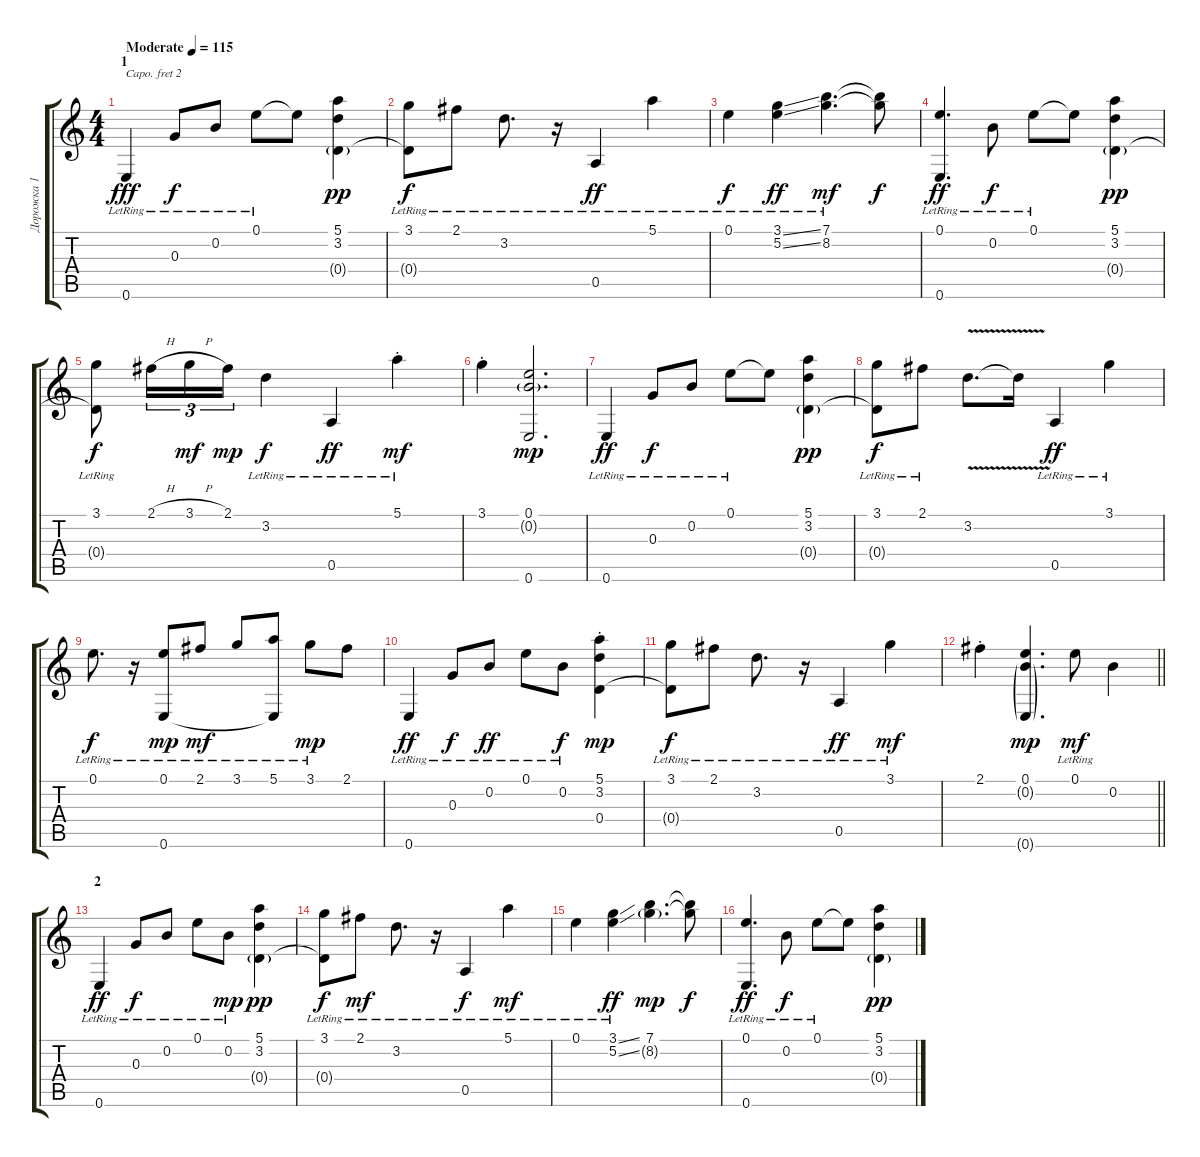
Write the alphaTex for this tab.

\track ("Дорожка 1" "Дорожка 1") {instrument acousticguitarnylon}
\staff {score tabs}
\capo 2
\tuning (D4 A3 F3 C3 G2 D2) {hide}
\ts (4 4)
\section ("" "1")
\tempo (115 "Moderate")
\clef g2
\ks c
0.6{lr}.4{dy fff instrument acousticguitarnylon} 0.3{lr}.8{dy f} 0.2{lr}.8 0.1{lr}.8 0.1{t}.8 (5.1 3.2 0.4{g}).4{dy pp} |
(3.1{lr} 0.4{t}).8{dy f} 2.1{lr}.8 3.2{lr}.8{d} r.16 0.5{lr}.4{dy ff} 5.1{lr}.4 |
0.1{lr}.4{dy f} (3.1{ss lr} 5.2{ss lr}).4{dy ff} (7.1{lr} 8.2{lr}).4{d dy mf} (7.1{t} 8.2{t}).8{dy f} |
(0.1 0.6{lr}).4{d dy ff} 0.2{lr}.8{dy f} 0.1{lr}.8 0.1{t}.8 (5.1 3.2 0.4{g}).4{dy pp} |
(3.1{lr} 0.4{t}).8{dy f} 2.1{h}.16{tu (3 2)} 3.1{h}.16{tu (3 2) dy mf} 2.1.16{tu (3 2) dy mp} 3.2{lr}.4{dy f} 0.5{lr}.4{dy ff} 5.1{st lr}.4{dy mf} |
3.1{st}.4 (0.1 0.2{g} 0.6).2{d dy mp} |
0.6{lr}.4{dy ff} 0.3{lr}.8{dy f} 0.2{lr}.8 0.1{lr}.8 0.1{t}.8 (5.1 3.2 0.4{g}).4{dy pp} |
(3.1{lr} 0.4{t}).8{dy f} 2.1{lr}.8 3.2{v}.8{d} 3.2{t}.16 0.5{lr}.4{dy ff} 3.1{lr}.4 |
0.1{lr}.8{d dy f} r.16 (0.1{lr} 0.6).8{dy mp} 2.1{lr}.8{dy mf} 3.1{lr}.8 (5.1{lr} 0.6{t}).8 3.1{lr}.8{dy mp} 2.1.8 |
0.6{lr}.4{dy ff} 0.3{lr}.8{dy f} 0.2{lr}.8{dy ff} 0.1{lr}.8 0.2{lr}.8{dy f} (5.1{st} 3.2{st} 0.4).4{dy mp} |
(3.1{lr} 0.4{t}).8{dy f} 2.1{lr}.8 3.2{lr}.8{d} r.16 0.5{lr}.4{dy ff} 3.1{lr}.4{dy mf} |
\barLineRight lightlight
2.1{st}.4 (0.1 0.2{g} 0.6{g}).4{d dy mp} 0.1{lr}.8{dy mf} 0.2.4 |
\section ("" "2")
0.6{lr}.4{dy ff} 0.3{lr}.8{dy f} 0.2{lr}.8 0.1{lr}.8 0.2{lr}.8{dy mp} (5.1 3.2 0.4{g}).4{dy pp} |
(3.1{lr} 0.4{t}).8{dy f} 2.1{lr}.8{dy mf} 3.2{lr}.8{d} r.16 0.5{lr}.4{dy f} 5.1{lr}.4{dy mf} |
0.1{lr}.4 (3.1{ss lr} 5.2{ss lr}).4{dy ff} (7.1 8.2{g}).4{d dy mp} (7.1{t} 8.2{t}).8{dy f} |
(0.1 0.6{lr}).4{d dy ff} 0.2{lr}.8{dy f} 0.1{lr}.8 0.1{t}.8 (5.1 3.2 0.4{g}).4{dy pp}
